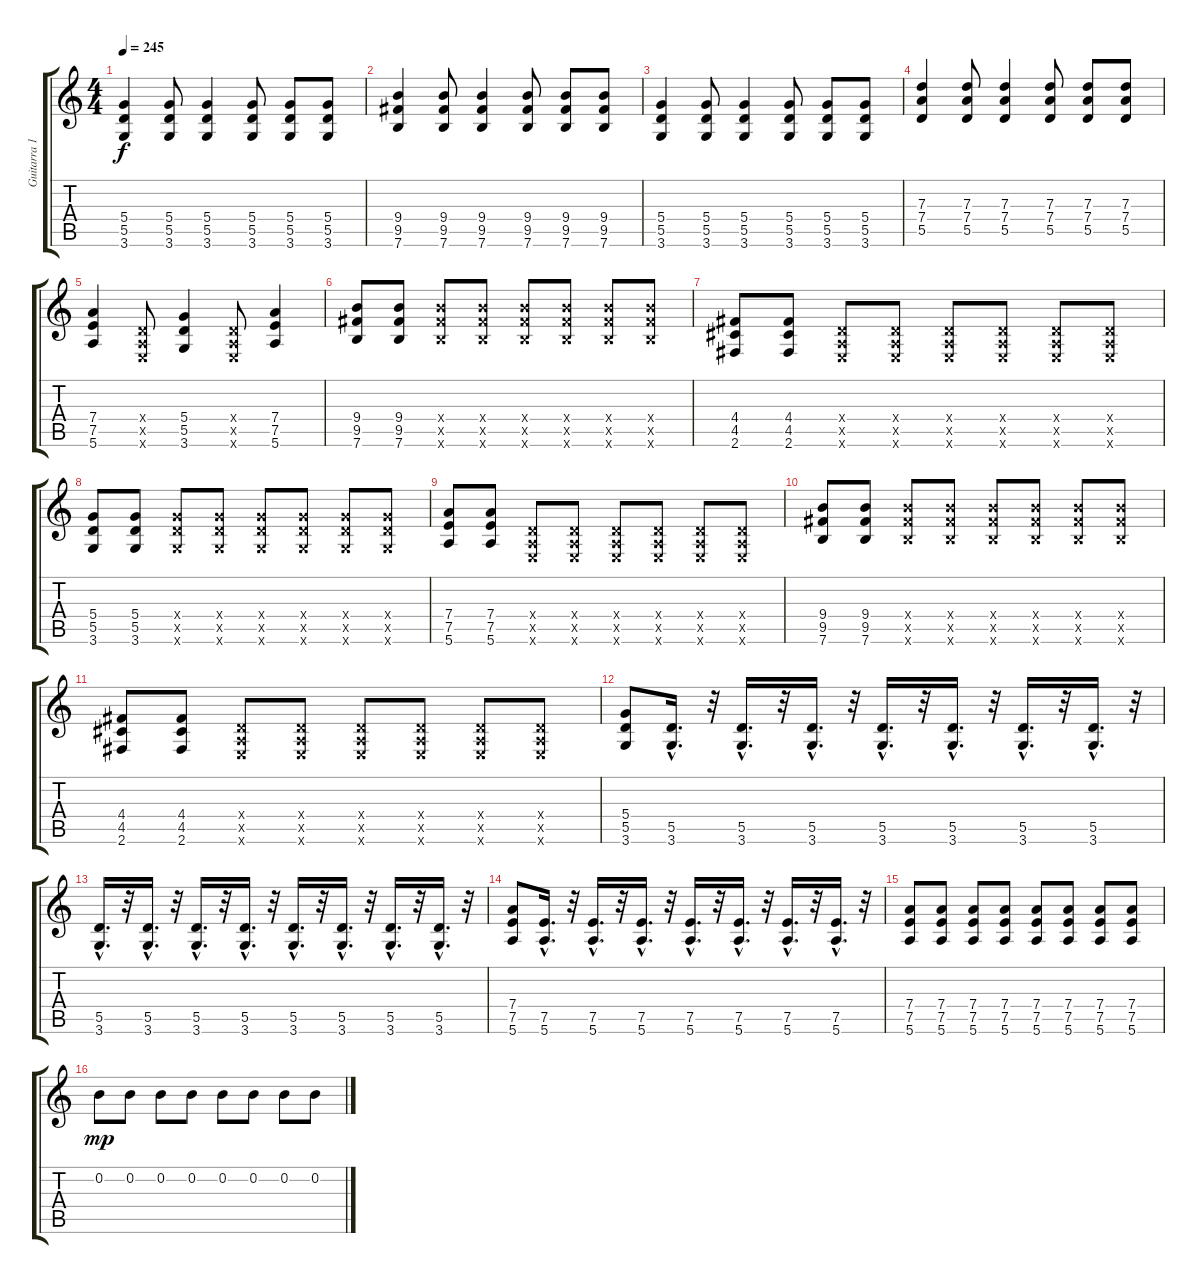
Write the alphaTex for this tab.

\track ("Guitarra 1" "Guitarra 1") {instrument distortionguitar}
\staff {score tabs}
\tuning (E4 B3 G3 D3 A2 E2) {hide}
\ts (4 4)
\tempo 245
\clef g2
\ks c
(5.4 5.5 3.6).4{dy f} (5.4 5.5 3.6).8 (5.4 5.5 3.6).4 (5.4 5.5 3.6).8 (5.4 5.5 3.6).8 (5.4 5.5 3.6).8 |
(9.4 9.5 7.6).4 (9.4 9.5 7.6).8 (9.4 9.5 7.6).4 (9.4 9.5 7.6).8 (9.4 9.5 7.6).8 (9.4 9.5 7.6).8 |
(5.4 5.5 3.6).4 (5.4 5.5 3.6).8 (5.4 5.5 3.6).4 (5.4 5.5 3.6).8 (5.4 5.5 3.6).8 (5.4 5.5 3.6).8 |
(7.3 7.4 5.5).4 (7.3 7.4 5.5).8 (7.3 7.4 5.5).4 (7.3 7.4 5.5).8 (7.3 7.4 5.5).8 (7.3 7.4 5.5).8 |
(7.4 7.5 5.6).4 (0.4{x} 0.5{x} 0.6{x}).8 (5.4 5.5 3.6).4 (0.4{x} 0.5{x} 0.6{x}).8 (7.4 7.5 5.6).4 |
(9.4 9.5 7.6).8 (9.4 9.5 7.6).8 (9.4{x} 9.5{x} 7.6{x}).8 (9.4{x} 9.5{x} 7.6{x}).8 (9.4{x} 9.5{x} 7.6{x}).8 (9.4{x} 9.5{x} 7.6{x}).8 (9.4{x} 9.5{x} 7.6{x}).8 (9.4{x} 9.5{x} 7.6{x}).8 |
(4.4 4.5 2.6).8 (4.4 4.5 2.6).8 (0.4{x} 0.5{x} 0.6{x}).8 (0.4{x} 0.5{x} 0.6{x}).8 (0.4{x} 0.5{x} 0.6{x}).8 (0.4{x} 0.5{x} 0.6{x}).8 (0.4{x} 0.5{x} 0.6{x}).8 (0.4{x} 0.5{x} 0.6{x}).8 |
(5.4 5.5 3.6).8 (5.4 5.5 3.6).8 (5.4{x} 5.5{x} 3.6{x}).8 (5.4{x} 5.5{x} 3.6{x}).8 (5.4{x} 5.5{x} 3.6{x}).8 (5.4{x} 5.5{x} 3.6{x}).8 (5.4{x} 5.5{x} 3.6{x}).8 (5.4{x} 5.5{x} 3.6{x}).8 |
(7.4 7.5 5.6).8 (7.4 7.5 5.6).8 (0.4{x} 0.5{x} 0.6{x}).8 (0.4{x} 0.5{x} 0.6{x}).8 (0.4{x} 0.5{x} 0.6{x}).8 (0.4{x} 0.5{x} 0.6{x}).8 (0.4{x} 0.5{x} 0.6{x}).8 (0.4{x} 0.5{x} 0.6{x}).8 |
(9.4 9.5 7.6).8 (9.4 9.5 7.6).8 (9.4{x} 9.5{x} 7.6{x}).8 (9.4{x} 9.5{x} 7.6{x}).8 (9.4{x} 9.5{x} 7.6{x}).8 (9.4{x} 9.5{x} 7.6{x}).8 (9.4{x} 9.5{x} 7.6{x}).8 (9.4{x} 9.5{x} 7.6{x}).8 |
(4.4 4.5 2.6).8 (4.4 4.5 2.6).8 (0.4{x} 0.5{x} 0.6{x}).8 (0.4{x} 0.5{x} 0.6{x}).8 (0.4{x} 0.5{x} 0.6{x}).8 (0.4{x} 0.5{x} 0.6{x}).8 (0.4{x} 0.5{x} 0.6{x}).8 (0.4{x} 0.5{x} 0.6{x}).8 |
(5.4 5.5 3.6).8 (5.5{hac} 3.6{hac}).16{d} r.32 (5.5{hac} 3.6{hac}).16{d} r.32 (5.5{hac} 3.6{hac}).16{d} r.32 (5.5{hac} 3.6{hac}).16{d} r.32 (5.5{hac} 3.6{hac}).16{d} r.32 (5.5{hac} 3.6{hac}).16{d} r.32 (5.5{hac} 3.6{hac}).16{d} r.32 |
(5.5{hac} 3.6{hac}).16{d} r.32 (5.5{hac} 3.6{hac}).16{d} r.32 (5.5{hac} 3.6{hac}).16{d} r.32 (5.5{hac} 3.6{hac}).16{d} r.32 (5.5{hac} 3.6{hac}).16{d} r.32 (5.5{hac} 3.6{hac}).16{d} r.32 (5.5{hac} 3.6{hac}).16{d} r.32 (5.5{hac} 3.6{hac}).16{d} r.32 |
(7.4 7.5 5.6).8 (7.5{hac} 5.6{hac}).16{d} r.32 (7.5{hac} 5.6{hac}).16{d} r.32 (7.5{hac} 5.6{hac}).16{d} r.32 (7.5{hac} 5.6{hac}).16{d} r.32 (7.5{hac} 5.6{hac}).16{d} r.32 (7.5{hac} 5.6{hac}).16{d} r.32 (7.5{hac} 5.6{hac}).16{d} r.32 |
(7.4 7.5 5.6).8 (7.4 7.5 5.6).8 (7.4 7.5 5.6).8 (7.4 7.5 5.6).8 (7.4 7.5 5.6).8 (7.4 7.5 5.6).8 (7.4 7.5 5.6).8 (7.4 7.5 5.6).8 |
0.2.8{dy mp} 0.2.8 0.2.8 0.2.8 0.2.8 0.2.8 0.2.8 0.2.8
